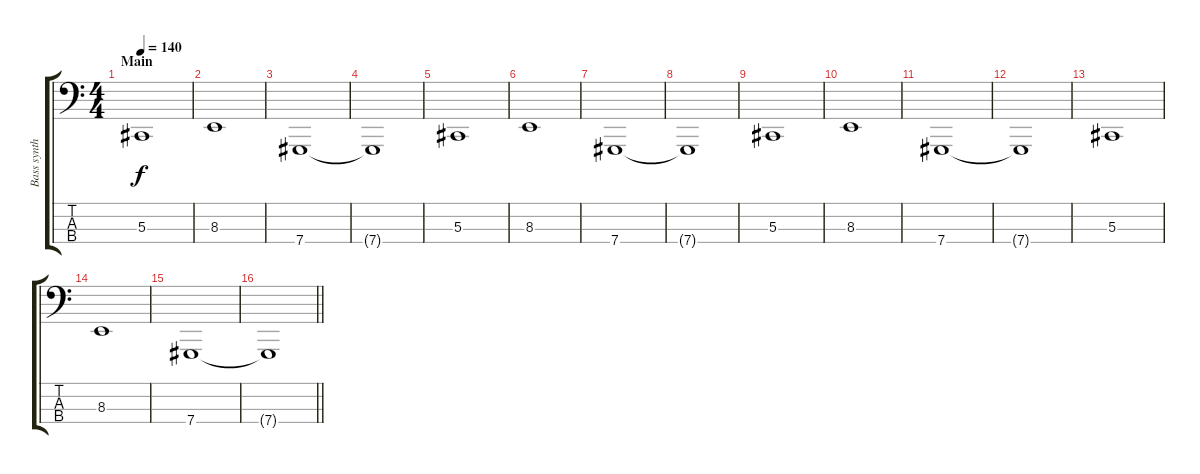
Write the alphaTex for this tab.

\track ("Bass synth" "Bass synth") {instrument lead2sawtooth}
\staff {score tabs}
\tuning (Gb2 Db2 Ab1 Db1) {hide}
\ts (4 4)
\section ("" "Main")
\tempo 140
\clef f4
\ks c
5.3.1{dy f} |
8.3.1 |
7.4.1 |
7.4{t}.1 |
5.3.1 |
8.3.1 |
7.4.1 |
7.4{t}.1 |
5.3.1 |
8.3.1 |
7.4.1 |
7.4{t}.1 |
5.3.1 |
8.3.1 |
7.4.1 |
\barLineRight lightlight
7.4{t}.1
